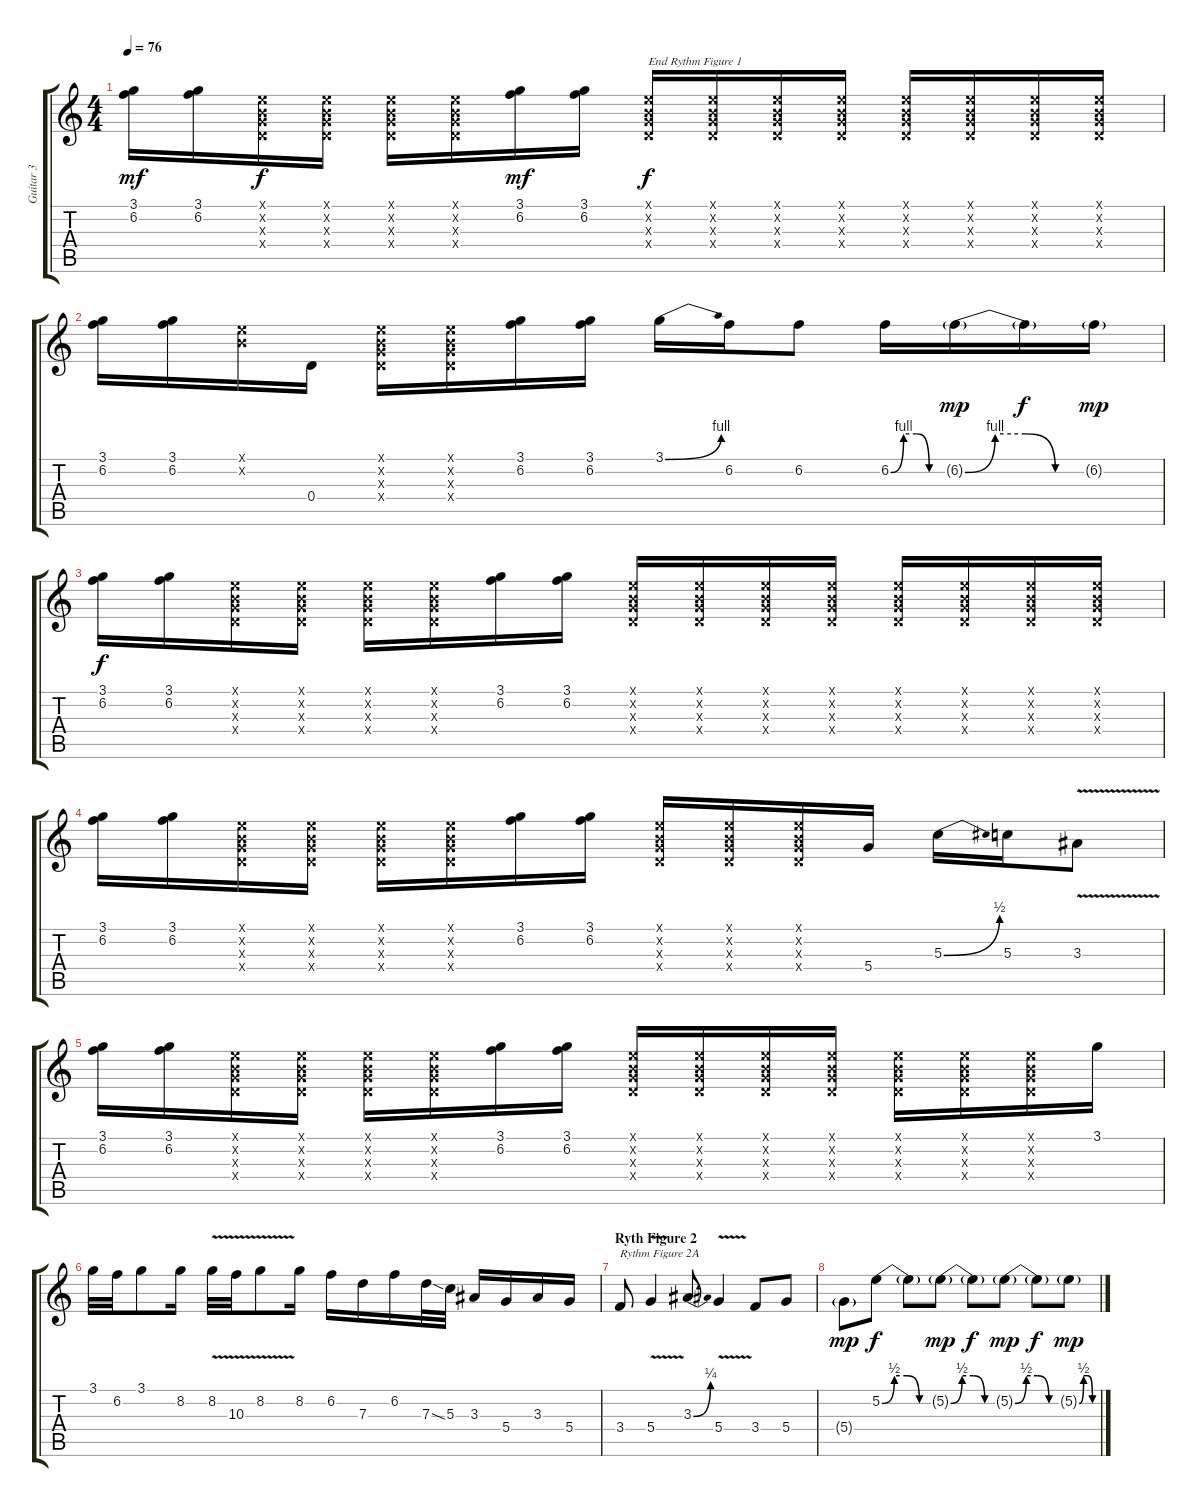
\track ("Guitar 3" "Guitar 3") {instrument distortionguitar}
\staff {score tabs}
\tuning (E4 B3 G3 D3 A2 E2) {hide}
\ts (4 4)
\tempo 76
\clef g2
\ks c
(3.1 6.2).16{dy mf} (3.1 6.2).16 (0.1{x} 0.2{x} 0.3{x} 0.4{x}).16{dy f} (0.1{x} 0.2{x} 0.3{x} 0.4{x}).16 (0.1{x} 0.2{x} 0.3{x} 0.4{x}).16 (0.1{x} 0.2{x} 0.3{x} 0.4{x}).16 (3.1 6.2).16{dy mf} (3.1 6.2).16 (0.1{x} 0.2{x} 0.3{x} 0.4{x}).16{txt "End Rythm Figure 1" dy f} (0.1{x} 0.2{x} 0.3{x} 0.4{x}).16 (0.1{x} 0.2{x} 0.3{x} 0.4{x}).16 (0.1{x} 0.2{x} 0.3{x} 0.4{x}).16 (0.1{x} 0.2{x} 0.3{x} 0.4{x}).16 (0.1{x} 0.2{x} 0.3{x} 0.4{x}).16 (0.1{x} 0.2{x} 0.3{x} 0.4{x}).16 (0.1{x} 0.2{x} 0.3{x} 0.4{x}).16 |
(3.1 6.2).16 (3.1 6.2).16 (0.1{x} 0.2{x}).16 0.4.16 (0.1{x} 0.2{x} 0.3{x} 0.4{x}).16 (0.1{x} 0.2{x} 0.3{x} 0.4{x}).16 (3.1 6.2).16 (3.1 6.2).16 3.1{be (bend 0 0 60 4)}.16 6.2.16 6.2.8 6.2{be (custom 0 0 15 4 30 4 45 0 60 0)}.16 6.2{be (custom 0 0 15 4 30 4 45 0 60 0) g}.16{dy mp} 6.2{t}.16{dy f} 6.2{g}.16{dy mp} |
(3.1 6.2).16{dy f} (3.1 6.2).16 (0.1{x} 0.2{x} 0.3{x} 0.4{x}).16 (0.1{x} 0.2{x} 0.3{x} 0.4{x}).16 (0.1{x} 0.2{x} 0.3{x} 0.4{x}).16 (0.1{x} 0.2{x} 0.3{x} 0.4{x}).16 (3.1 6.2).16 (3.1 6.2).16 (0.1{x} 0.2{x} 0.3{x} 0.4{x}).16 (0.1{x} 0.2{x} 0.3{x} 0.4{x}).16 (0.1{x} 0.2{x} 0.3{x} 0.4{x}).16 (0.1{x} 0.2{x} 0.3{x} 0.4{x}).16 (0.1{x} 0.2{x} 0.3{x} 0.4{x}).16 (0.1{x} 0.2{x} 0.3{x} 0.4{x}).16 (0.1{x} 0.2{x} 0.3{x} 0.4{x}).16 (0.1{x} 0.2{x} 0.3{x} 0.4{x}).16 |
(3.1 6.2).16 (3.1 6.2).16 (0.1{x} 0.2{x} 0.3{x} 0.4{x}).16 (0.1{x} 0.2{x} 0.3{x} 0.4{x}).16 (0.1{x} 0.2{x} 0.3{x} 0.4{x}).16 (0.1{x} 0.2{x} 0.3{x} 0.4{x}).16 (3.1 6.2).16 (3.1 6.2).16 (0.1{x} 0.2{x} 0.3{x} 0.4{x}).16 (0.1{x} 0.2{x} 0.3{x} 0.4{x}).16 (0.1{x} 0.2{x} 0.3{x} 0.4{x}).16 5.4.16 5.3{be (bend 0 0 60 2)}.16 5.3.16 3.3{v}.8 |
(3.1 6.2).16 (3.1 6.2).16 (0.1{x} 0.2{x} 0.3{x} 0.4{x}).16 (0.1{x} 0.2{x} 0.3{x} 0.4{x}).16 (0.1{x} 0.2{x} 0.3{x} 0.4{x}).16 (0.1{x} 0.2{x} 0.3{x} 0.4{x}).16 (3.1 6.2).16 (3.1 6.2).16 (0.1{x} 0.2{x} 0.3{x} 0.4{x}).16 (0.1{x} 0.2{x} 0.3{x} 0.4{x}).16 (0.1{x} 0.2{x} 0.3{x} 0.4{x}).16 (0.1{x} 0.2{x} 0.3{x} 0.4{x}).16 (0.1{x} 0.2{x} 0.3{x} 0.4{x}).16 (0.1{x} 0.2{x} 0.3{x} 0.4{x}).16 (0.1{x} 0.2{x} 0.3{x} 0.4{x}).16 3.1.16 |
3.1.32 6.2.32 3.1.8 8.2.16 8.2{v}.32 10.3{v}.32 8.2{v}.8 8.2.16 6.2.16 7.3.16 6.2.16 7.3{ss}.32 5.3.32 3.3.16 5.4.16 3.3.16 5.4.16 |
\section ("" "Ryth Figure 2")
3.4.8{txt "Rythm Figure 2A"} 5.4{v}.4 3.3{be (bend 0 0 60 1)}.8 5.4{v}.4 3.4.8 5.4.8 |
5.4{g}.8{dy mp} 5.2{be (custom 0 0 15 2 30 2 45 0 60 0)}.8{dy f} 5.2{t}.8 5.2{be (custom 0 0 15 2 30 2 45 0 60 0) g}.8{dy mp} 5.2{t}.8{dy f} 5.2{be (custom 0 0 15 2 30 2 45 0 60 0) g}.8{dy mp} 5.2{t}.8{dy f} 5.2{be (custom 0 0 15 2 30 2 45 0 60 0) g}.8{dy mp}
